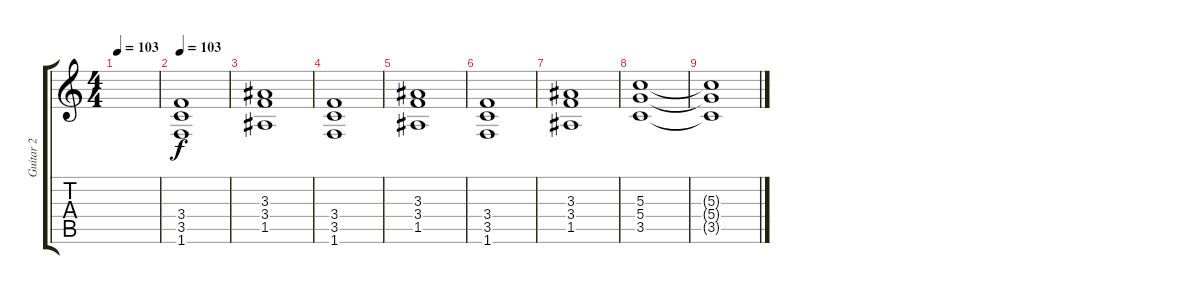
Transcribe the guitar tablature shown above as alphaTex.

\track ("Guitar 2" "Guitar 2") {instrument distortionguitar}
\staff {score tabs}
\tuning (E4 B3 G3 D3 A2 E2) {hide}
\ts (4 4)
\tempo 103
\clef g2
\ks c
|
\tempo 103
(3.4 3.5 1.6).1{instrument distortionguitar} |
(3.3 3.4 1.5).1 |
(3.4 3.5 1.6).1 |
(3.3 3.4 1.5).1 |
(3.4 3.5 1.6).1 |
(3.3 3.4 1.5).1 |
(5.3 5.4 3.5).1 |
(5.3{t} 5.4{t} 3.5{t}).1
